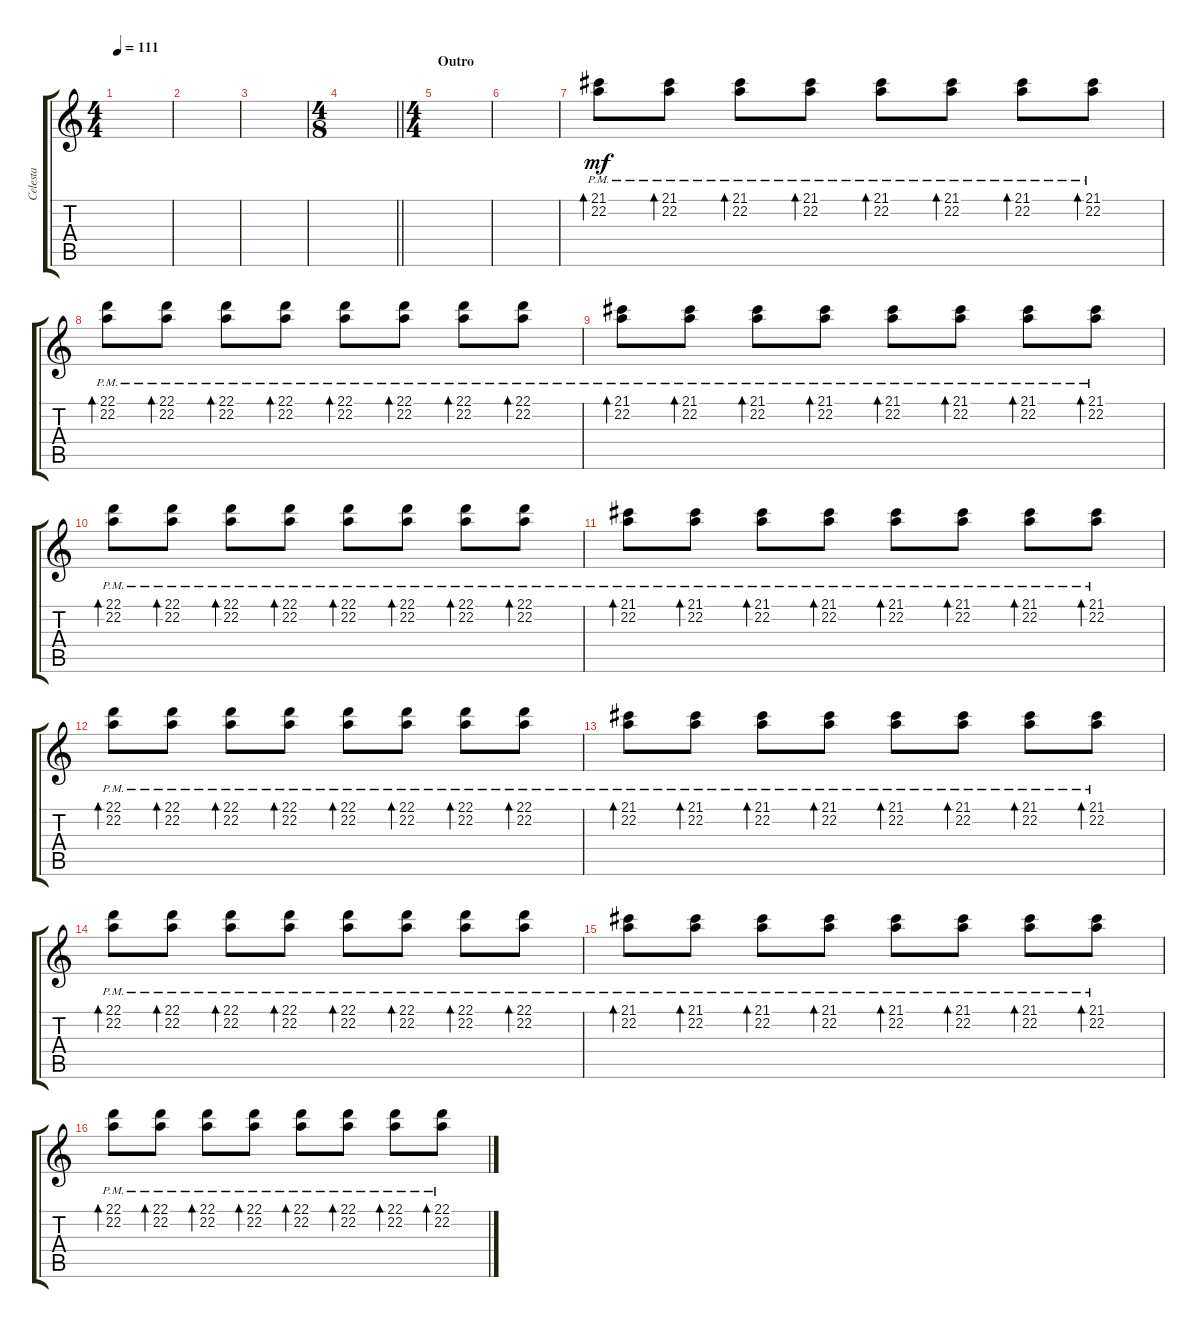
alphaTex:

\track ("Celesta" "Celesta") {instrument celesta}
\staff {score tabs}
\tuning (E4 B3 G3 D3 A2 E2) {hide}
\ts (4 4)
\tempo 111
\clef g2
\ks c
|
|
|
\ts (4 8)
\barLineRight lightlight
|
\ts (4 4)
\section ("" "Outro")
|
|
(21.1{pm} 22.2{pm}).8{bd 120 dy mf} (21.1{pm} 22.2{pm}).8{bd 120} (21.1{pm} 22.2{pm}).8{bd 120} (21.1{pm} 22.2{pm}).8{bd 120} (21.1{pm} 22.2{pm}).8{bd 120} (21.1{pm} 22.2{pm}).8{bd 120} (21.1{pm} 22.2{pm}).8{bd 120} (21.1{pm} 22.2{pm}).8{bd 120} |
(22.1{pm} 22.2{pm}).8{bd 120} (22.1{pm} 22.2{pm}).8{bd 120} (22.1{pm} 22.2{pm}).8{bd 120} (22.1{pm} 22.2{pm}).8{bd 120} (22.1{pm} 22.2{pm}).8{bd 120} (22.1{pm} 22.2{pm}).8{bd 120} (22.1{pm} 22.2{pm}).8{bd 120} (22.1{pm} 22.2{pm}).8{bd 120} |
(21.1{pm} 22.2{pm}).8{bd 120} (21.1{pm} 22.2{pm}).8{bd 120} (21.1{pm} 22.2{pm}).8{bd 120} (21.1{pm} 22.2{pm}).8{bd 120} (21.1{pm} 22.2{pm}).8{bd 120} (21.1{pm} 22.2{pm}).8{bd 120} (21.1{pm} 22.2{pm}).8{bd 120} (21.1{pm} 22.2{pm}).8{bd 120} |
(22.1{pm} 22.2{pm}).8{bd 120} (22.1{pm} 22.2{pm}).8{bd 120} (22.1{pm} 22.2{pm}).8{bd 120} (22.1{pm} 22.2{pm}).8{bd 120} (22.1{pm} 22.2{pm}).8{bd 120} (22.1{pm} 22.2{pm}).8{bd 120} (22.1{pm} 22.2{pm}).8{bd 120} (22.1{pm} 22.2{pm}).8{bd 120} |
(21.1{pm} 22.2{pm}).8{bd 120} (21.1{pm} 22.2{pm}).8{bd 120} (21.1{pm} 22.2{pm}).8{bd 120} (21.1{pm} 22.2{pm}).8{bd 120} (21.1{pm} 22.2{pm}).8{bd 120} (21.1{pm} 22.2{pm}).8{bd 120} (21.1{pm} 22.2{pm}).8{bd 120} (21.1{pm} 22.2{pm}).8{bd 120} |
(22.1{pm} 22.2{pm}).8{bd 120} (22.1{pm} 22.2{pm}).8{bd 120} (22.1{pm} 22.2{pm}).8{bd 120} (22.1{pm} 22.2{pm}).8{bd 120} (22.1{pm} 22.2{pm}).8{bd 120} (22.1{pm} 22.2{pm}).8{bd 120} (22.1{pm} 22.2{pm}).8{bd 120} (22.1{pm} 22.2{pm}).8{bd 120} |
(21.1{pm} 22.2{pm}).8{bd 120} (21.1{pm} 22.2{pm}).8{bd 120} (21.1{pm} 22.2{pm}).8{bd 120} (21.1{pm} 22.2{pm}).8{bd 120} (21.1{pm} 22.2{pm}).8{bd 120} (21.1{pm} 22.2{pm}).8{bd 120} (21.1{pm} 22.2{pm}).8{bd 120} (21.1{pm} 22.2{pm}).8{bd 120} |
(22.1{pm} 22.2{pm}).8{bd 120} (22.1{pm} 22.2{pm}).8{bd 120} (22.1{pm} 22.2{pm}).8{bd 120} (22.1{pm} 22.2{pm}).8{bd 120} (22.1{pm} 22.2{pm}).8{bd 120} (22.1{pm} 22.2{pm}).8{bd 120} (22.1{pm} 22.2{pm}).8{bd 120} (22.1{pm} 22.2{pm}).8{bd 120} |
(21.1{pm} 22.2{pm}).8{bd 120} (21.1{pm} 22.2{pm}).8{bd 120} (21.1{pm} 22.2{pm}).8{bd 120} (21.1{pm} 22.2{pm}).8{bd 120} (21.1{pm} 22.2{pm}).8{bd 120} (21.1{pm} 22.2{pm}).8{bd 120} (21.1{pm} 22.2{pm}).8{bd 120} (21.1{pm} 22.2{pm}).8{bd 120} |
(22.1{pm} 22.2{pm}).8{bd 120} (22.1{pm} 22.2{pm}).8{bd 120} (22.1{pm} 22.2{pm}).8{bd 120} (22.1{pm} 22.2{pm}).8{bd 120} (22.1{pm} 22.2{pm}).8{bd 120} (22.1{pm} 22.2{pm}).8{bd 120} (22.1{pm} 22.2{pm}).8{bd 120} (22.1{pm} 22.2{pm}).8{bd 120}
